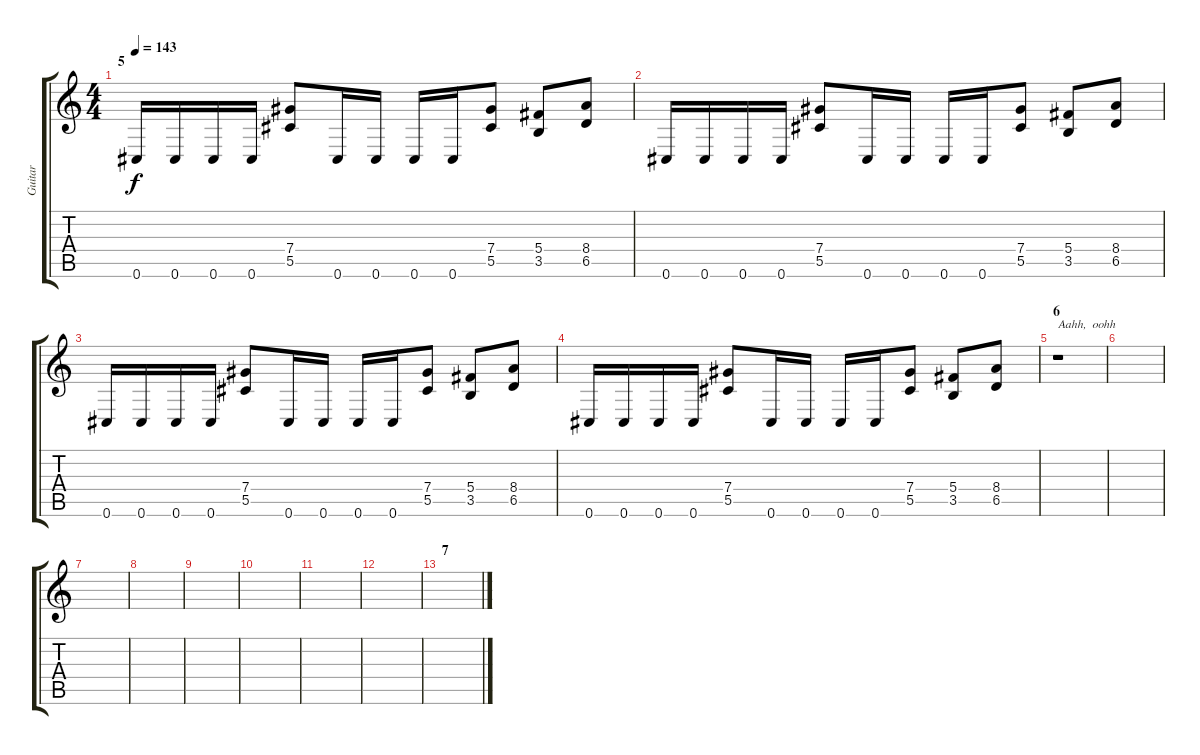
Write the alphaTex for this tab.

\track ("Guitar" "Guitar") {instrument overdrivenguitar}
\staff {score tabs}
\tuning (Eb4 Bb3 Gb3 Db3 Ab2 Db2) {hide}
\ts (4 4)
\section ("" "5")
\tempo 143
\clef g2
\ks c
0.6.16{dy f} 0.6.16 0.6.16 0.6.16 (7.4 5.5).8 0.6.16 0.6.16 0.6.16 0.6.16 (7.4 5.5).8 (5.4 3.5).8 (8.4 6.5).8 |
0.6.16 0.6.16 0.6.16 0.6.16 (7.4 5.5).8 0.6.16 0.6.16 0.6.16 0.6.16 (7.4 5.5).8 (5.4 3.5).8 (8.4 6.5).8 |
0.6.16 0.6.16 0.6.16 0.6.16 (7.4 5.5).8 0.6.16 0.6.16 0.6.16 0.6.16 (7.4 5.5).8 (5.4 3.5).8 (8.4 6.5).8 |
0.6.16 0.6.16 0.6.16 0.6.16 (7.4 5.5).8 0.6.16 0.6.16 0.6.16 0.6.16 (7.4 5.5).8 (5.4 3.5).8 (8.4 6.5).8 |
\section ("" "6")
r.1{txt "Aahh,  oohh"} |
|
|
|
|
|
|
|
\section ("" "7")
